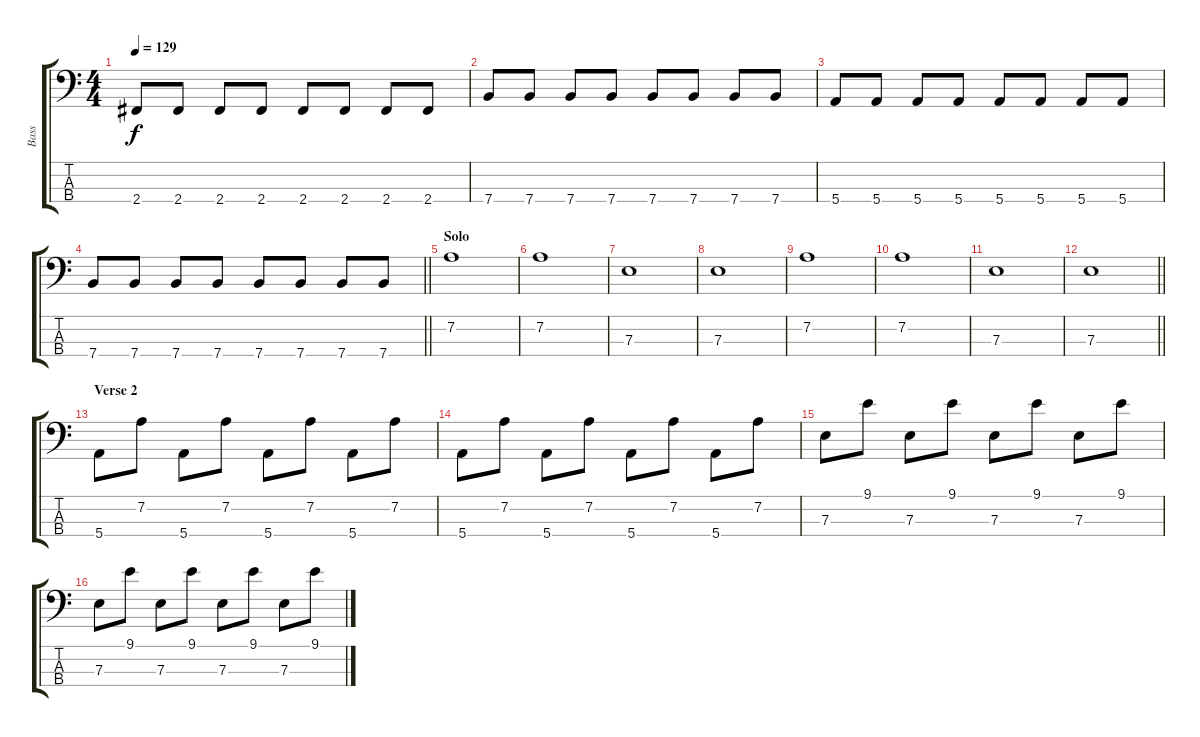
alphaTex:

\track ("Bass" "Bass") {instrument electricbassfinger}
\staff {score tabs}
\tuning (G2 D2 A1 E1) {hide}
\ts (4 4)
\tempo 129
\clef f4
\ks c
2.4.8{dy f} 2.4.8 2.4.8 2.4.8 2.4.8 2.4.8 2.4.8 2.4.8 |
7.4.8 7.4.8 7.4.8 7.4.8 7.4.8 7.4.8 7.4.8 7.4.8 |
5.4.8 5.4.8 5.4.8 5.4.8 5.4.8 5.4.8 5.4.8 5.4.8 |
\barLineRight lightlight
7.4.8 7.4.8 7.4.8 7.4.8 7.4.8 7.4.8 7.4.8 7.4.8 |
\section ("" "Solo")
7.2.1{volume 9} |
7.2.1 |
7.3.1 |
7.3.1 |
7.2.1 |
7.2.1 |
7.3.1 |
\barLineRight lightlight
7.3.1 |
\section ("" "Verse 2")
5.4.8{volume 11} 7.2.8 5.4.8 7.2.8 5.4.8 7.2.8 5.4.8 7.2.8 |
5.4.8 7.2.8 5.4.8 7.2.8 5.4.8 7.2.8 5.4.8 7.2.8 |
7.3.8 9.1.8 7.3.8 9.1.8 7.3.8 9.1.8 7.3.8 9.1.8 |
7.3.8 9.1.8 7.3.8 9.1.8 7.3.8 9.1.8 7.3.8 9.1.8
